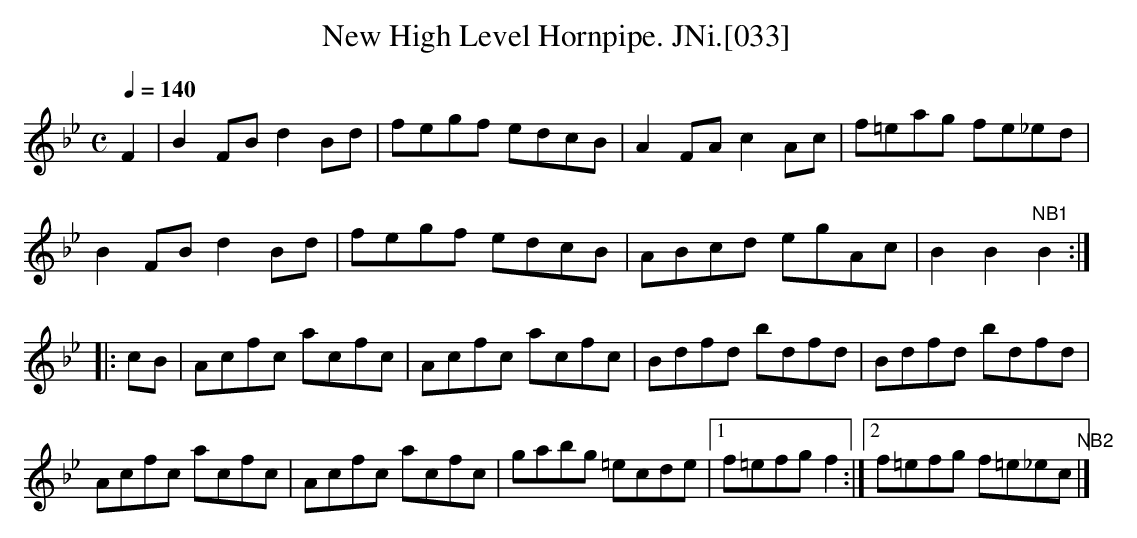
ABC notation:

X:1
T:New High Level Hornpipe. JNi.[033]
M:C
L:1/8
Q:1/4=140
K:Bb
F2|B2FB d2Bd|fegf edcB|A2FA c2Ac|f=eag fe_ed|
B2FB d2Bd|fegf edcB|ABcd egAc|B2B2"NB1"B2:|
|:cB|Acfc acfc|Acfc acfc|Bdfd bdfd|Bdfd bdfd|
Acfc acfc|Acfc acfc|gabg =ecde|1 f=efg f2:|2 f=efg f=e_ec"NB2"|]
